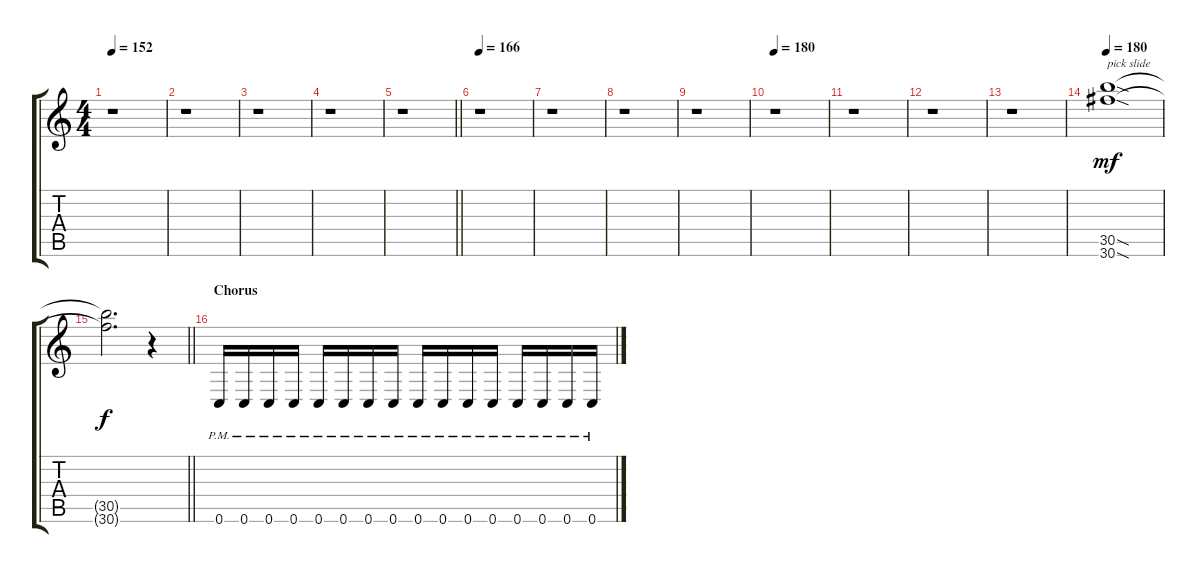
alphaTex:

\track "" {instrument distortionguitar}
\staff {score tabs}
\tuning (C4 G3 Eb3 Bb2 F2 C2) {hide}
\ts (4 4)
\tempo 152
\clef g2
\ks c
r.1{dy mf} |
r.1 |
r.1 |
r.1 |
\barLineRight lightlight
r.1 |
\section ("" "")
\tempo 166
r.1 |
r.1 |
r.1 |
r.1 |
\tempo 180
r.1 |
r.1 |
r.1 |
r.1 |
\tempo 180
(30.5{sod} 30.6{sod}).1{txt "pick slide" volume 11} |
\barLineRight lightlight
(30.5{t} 30.6{t}).2{d dy f} r.4 |
\section ("" "Chorus")
0.6{pm}.16{volume 14} 0.6{pm}.16 0.6{pm}.16 0.6{pm}.16 0.6{pm}.16 0.6{pm}.16 0.6{pm}.16 0.6{pm}.16 0.6{pm}.16 0.6{pm}.16 0.6{pm}.16 0.6{pm}.16 0.6{pm}.16 0.6{pm}.16 0.6{pm}.16 0.6{pm}.16
